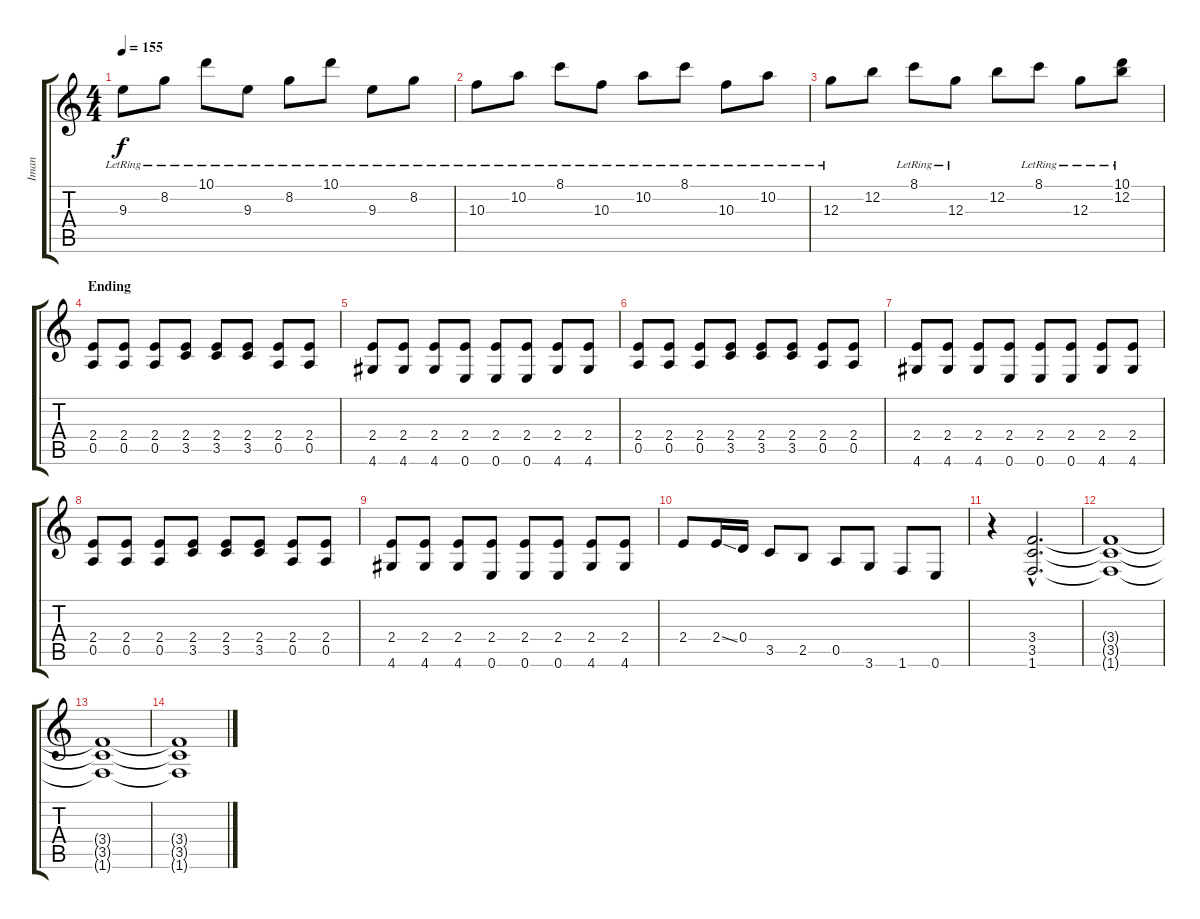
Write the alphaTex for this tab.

\track ("Iman" "Iman") {instrument distortionguitar}
\staff {score tabs}
\tuning (E4 B3 G3 D3 A2 E2) {hide}
\ts (4 4)
\tempo 155
\clef g2
\ks c
9.3{lr}.8{dy f} 8.2{lr}.8 10.1{lr}.8 9.3{lr}.8 8.2{lr}.8 10.1{lr}.8 9.3{lr}.8 8.2{lr}.8 |
10.3{lr}.8 10.2{lr}.8 8.1{lr}.8 10.3{lr}.8 10.2{lr}.8 8.1{lr}.8 10.3{lr}.8 10.2{lr}.8 |
12.3{lr}.8 12.2.8 8.1{lr}.8 12.3{lr}.8 12.2.8 8.1{lr}.8 12.3{lr}.8 (10.1 12.2{lr}).8 |
\section ("" "Ending")
(2.4 0.5).8{instrument distortionguitar} (2.4 0.5).8 (2.4 0.5).8 (2.4 3.5).8 (2.4 3.5).8 (2.4 3.5).8 (2.4 0.5).8 (2.4 0.5).8 |
(2.4 4.6).8 (2.4 4.6).8 (2.4 4.6).8 (2.4 0.6).8 (2.4 0.6).8 (2.4 0.6).8 (2.4 4.6).8 (2.4 4.6).8 |
(2.4 0.5).8 (2.4 0.5).8 (2.4 0.5).8 (2.4 3.5).8 (2.4 3.5).8 (2.4 3.5).8 (2.4 0.5).8 (2.4 0.5).8 |
(2.4 4.6).8 (2.4 4.6).8 (2.4 4.6).8 (2.4 0.6).8 (2.4 0.6).8 (2.4 0.6).8 (2.4 4.6).8 (2.4 4.6).8 |
(2.4 0.5).8 (2.4 0.5).8 (2.4 0.5).8 (2.4 3.5).8 (2.4 3.5).8 (2.4 3.5).8 (2.4 0.5).8 (2.4 0.5).8 |
(2.4 4.6).8 (2.4 4.6).8 (2.4 4.6).8 (2.4 0.6).8 (2.4 0.6).8 (2.4 0.6).8 (2.4 4.6).8 (2.4 4.6).8 |
2.4.8 2.4{ss}.16 0.4.16 3.5.8 2.5.8 0.5.8 3.6.8 1.6.8 0.6.8 |
r.4 (3.4{hac} 3.5{hac} 1.6{hac}).2{d volume 0} |
(3.4{t} 3.5{t} 1.6{t}).1 |
(3.4{t} 3.5{t} 1.6{t}).1 |
(3.4{t} 3.5{t} 1.6{t}).1
